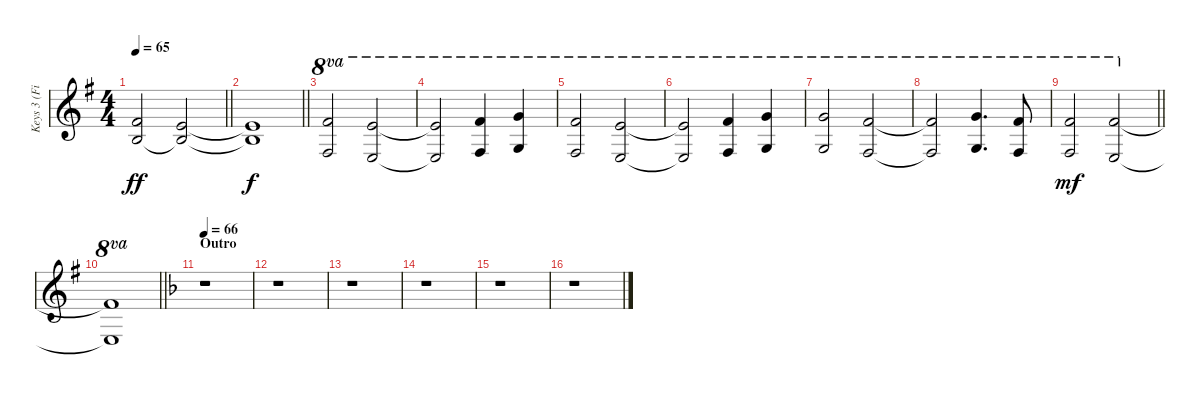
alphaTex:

\track ("Keys 3 (Fills)" "Keys 3 (Fi") {instrument synthstrings1}
\staff {score}
\tuning (E4 B3 G3 D3 A2 E2) {hide}
\ts (4 4)
\tempo 65
\clef g2
\barLineRight lightlight
\ks eminor
(2.1 4.3).2{dy ff} (0.1 4.3{t}).2 |
\barLineRight lightlight
(0.1{t} 4.3{t}).1{dy f} |
\section ("" "")
(14.1 7.2).2{ot 8va} (12.1 5.2).2{ot 8va} |
(12.1{t} 5.2{t}).2{ot 8va} (14.1 7.2).4{ot 8va} (15.1 8.2).4{ot 8va} |
(14.1 7.2).2{ot 8va} (12.1 5.2).2{ot 8va} |
(12.1{t} 5.2{t}).2{ot 8va} (14.1 7.2).4{ot 8va} (15.1 8.2).4{ot 8va} |
(15.1 8.2).2{ot 8va} (14.1 7.2).2{ot 8va} |
(14.1{t} 7.2{t}).2{ot 8va} (15.1 8.2).4{d ot 8va} (14.1 7.2).8{ot 8va} |
\barLineRight lightlight
(14.1 7.2).2{ot 8va dy mf} (14.1 5.2).2{ot 8va} |
\barLineRight lightlight
(14.1{t} 5.2{t}).1{ot 8va} |
\section ("" "Outro")
\tempo 66
\ks f
r.1 |
r.1 |
r.1 |
r.1 |
r.1 |
r.1
